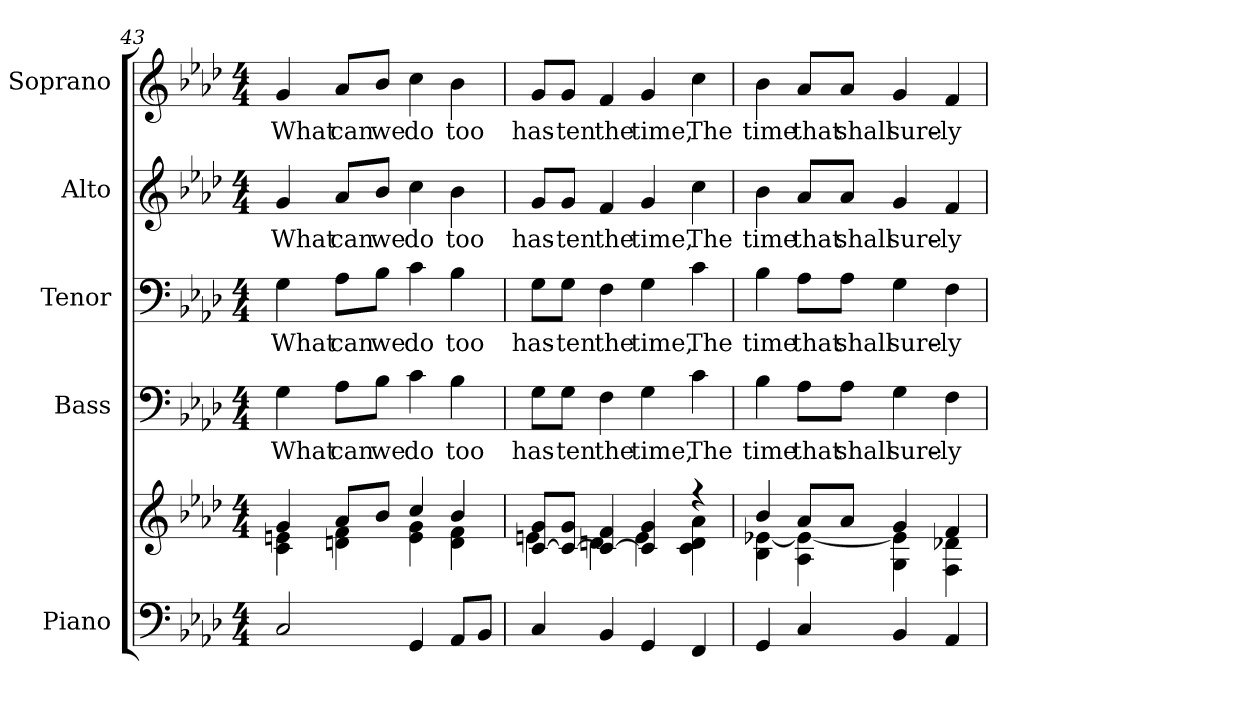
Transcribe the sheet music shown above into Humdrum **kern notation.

**kern	**kern	**kern	**text	**kern	**text	**kern	**text	**kern	**text
*part5	*part5	*part4	*part4	*part3	*part3	*part2	*part2	*part1	*part1
*staff6	*staff5	*staff4	*staff4	*staff3	*staff3	*staff2	*staff2	*staff1	*staff1
*I"Piano	*	*I"Bass	*	*I"Tenor	*	*I"Alto	*	*I"Soprano	*
*I'Pno.	*	*I'B.	*	*I'T.	*	*I'A.	*	*I'S.	*
!!LO:PB:g=z
*clefF4	*clefG2	*clefF4	*	*clefF4	*	*clefG2	*	*clefG2	*
*k[b-e-a-d-]	*k[b-e-a-d-]	*k[b-e-a-d-]	*	*k[b-e-a-d-]	*	*k[b-e-a-d-]	*	*k[b-e-a-d-]	*
*A-:	*A-:	*A-:	*	*A-:	*	*A-:	*	*A-:	*
*M4/4	*M4/4	*M4/4	*	*M4/4	*	*M4/4	*	*M4/4	*
=43	=43	=43	=43	=43	=43	=43	=43	=43	=43
*	*^	*	*	*	*	*	*	*	*
!	!	!	!	!LO:LY:b:color=#000000	!	!	!	!	!	!
!	!	!	!	!	!	!LO:LY:b:color=#000000	!	!	!	!
!	!	!	!	!	!	!	!	!LO:LY:b:color=#000000	!	!
!	!	!	!	!	!	!	!	!	!	!LO:LY:b:color=#000000
2Ci/	4gi/	4ci\ 4eni	4Gi\	What	4Gi\	What	4gi/	What	4gi/	What
!	!	!	!	!LO:LY:b:color=#000000	!	!	!	!	!	!
!	!	!	!	!	!	!LO:LY:b:color=#000000	!	!	!	!
!	!	!	!	!	!	!	!	!LO:LY:b:color=#000000	!	!
!	!	!	!	!	!	!	!	!	!	!LO:LY:b:color=#000000
.	8a-i/L	4dni\ 4fi	8A-i\L	can	8A-i\L	can	8a-i/L	can	8a-i/L	can
!	!	!	!	!LO:LY:b:color=#000000	!	!	!	!	!	!
!	!	!	!	!	!	!LO:LY:b:color=#000000	!	!	!	!
!	!	!	!	!	!	!	!	!LO:LY:b:color=#000000	!	!
!	!	!	!	!	!	!	!	!	!	!LO:LY:b:color=#000000
.	8b-i/J	.	8B-i\J	we	8B-i\J	we	8b-i/J	we	8b-i/J	we
!	!	!	!	!LO:LY:b:color=#000000	!	!	!	!	!	!
!	!	!	!	!	!	!LO:LY:b:color=#000000	!	!	!	!
!	!	!	!	!	!	!	!	!LO:LY:b:color=#000000	!	!
!	!	!	!	!	!	!	!	!	!	!LO:LY:b:color=#000000
4GGi/	4cci/	4ei\ 4gi	4ci\	do	4ci\	do	4cci\	do	4cci\	do
!	!	!	!	!LO:LY:b:color=#000000	!	!	!	!	!	!
!	!	!	!	!	!	!LO:LY:b:color=#000000	!	!	!	!
!	!	!	!	!	!	!	!	!LO:LY:b:color=#000000	!	!
!	!	!	!	!	!	!	!	!	!	!LO:LY:b:color=#000000
8AA-i/L	4b-i/	4di\ 4fi	4B-i\	too	4B-i\	too	4b-i\	too	4b-i\	too
8BB-i/J	.	.	.	.	.	.	.	.	.	.
=44	=44	=44	=44	=44	=44	=44	=44	=44	=44	=44
!	!	!	!	!LO:LY:b:color=#000000	!	!	!	!	!	!
!	!	!	!	!	!	!LO:LY:b:color=#000000	!	!	!	!
!	!	!	!	!	!	!	!	!LO:LY:b:color=#000000	!	!
!	!	!	!	!	!	!	!	!	!	!LO:LY:b:color=#000000
4Ci/	[>8ci/ 8gi/L	4eni\	8Gi\L	has-	8Gi\L	has-	8gi/L	has-	8gi/L	has-
!	!	!	!	!LO:LY:b:color=#000000	!	!	!	!	!	!
!	!	!	!	!	!	!LO:LY:b:color=#000000	!	!	!	!
!	!	!	!	!	!	!	!	!LO:LY:b:color=#000000	!	!
!	!	!	!	!	!	!	!	!	!	!LO:LY:b:color=#000000
.	8ci_>/ 8gi/J	.	8Gi\J	-ten	8Gi\J	-ten	8gi/J	-ten	8gi/J	-ten
!	!	!	!	!LO:LY:b:color=#000000	!	!	!	!	!	!
!	!	!	!	!	!	!LO:LY:b:color=#000000	!	!	!	!
!	!	!	!	!	!	!	!	!LO:LY:b:color=#000000	!	!
!	!	!	!	!	!	!	!	!	!	!LO:LY:b:color=#000000
4BB-i/	4ci/_> 4fi	4dni\	4Fi\	the	4Fi\	the	4fi/	the	4fi/	the
!	!	!	!	!LO:LY:b:color=#000000	!	!	!	!	!	!
!	!	!	!	!	!	!LO:LY:b:color=#000000	!	!	!	!
!	!	!	!	!	!	!	!	!LO:LY:b:color=#000000	!	!
!	!	!	!	!	!	!	!	!	!	!LO:LY:b:color=#000000
4GGi/	4ci/] 4gi	4ei\	4Gi\	time,	4Gi\	time,	4gi/	time,	4gi/	time,
!	!	!	!	!LO:LY:b:color=#000000	!	!	!	!	!	!
!	!	!	!	!	!	!LO:LY:b:color=#000000	!	!	!	!
!	!	!	!	!	!	!	!	!LO:LY:b:color=#000000	!	!
!	!	!	!	!	!	!	!	!	!	!LO:LY:b:color=#000000
4FFi/	4r	4ci\ 4di 4a-i	4ci\	The	4ci\	The	4cci\	The	4cci\	The
!!LO:PB:g=z
=45	=45	=45	=45	=45	=45	=45	=45	=45	=45	=45
!	!	!	!	!LO:LY:b:color=#000000	!	!	!	!	!	!
!	!	!	!	!	!	!LO:LY:b:color=#000000	!	!	!	!
!	!	!	!	!	!	!	!	!LO:LY:b:color=#000000	!	!
!	!	!	!	!	!	!	!	!	!	!LO:LY:b:color=#000000
4GGi/	4b-i/	4B-i\ [<4e-Xi	4B-i\	time	4B-i\	time	4b-i\	time	4b-i\	time
!	!	!	!	!LO:LY:b:color=#000000	!	!	!	!	!	!
!	!	!	!	!	!	!LO:LY:b:color=#000000	!	!	!	!
!	!	!	!	!	!	!	!	!LO:LY:b:color=#000000	!	!
!	!	!	!	!	!	!	!	!	!	!LO:LY:b:color=#000000
4Ci/	8a-i/L	4A-i\ 4e-i_<	8A-i\L	that	8A-i\L	that	8a-i/L	that	8a-i/L	that
!	!	!	!	!LO:LY:b:color=#000000	!	!	!	!	!	!
!	!	!	!	!	!	!LO:LY:b:color=#000000	!	!	!	!
!	!	!	!	!	!	!	!	!LO:LY:b:color=#000000	!	!
!	!	!	!	!	!	!	!	!	!	!LO:LY:b:color=#000000
.	8a-i/J	.	8A-i\J	shall	8A-i\J	shall	8a-i/J	shall	8a-i/J	shall
!	!	!	!	!LO:LY:b:color=#000000	!	!	!	!	!	!
!	!	!	!	!	!	!LO:LY:b:color=#000000	!	!	!	!
!	!	!	!	!	!	!	!	!LO:LY:b:color=#000000	!	!
!	!	!	!	!	!	!	!	!	!	!LO:LY:b:color=#000000
4BB-i/	4gi/	4Gi\ 4e-i]	4Gi\	sure-	4Gi\	sure-	4gi/	sure-	4gi/	sure-
!	!	!	!	!LO:LY:b:color=#000000	!	!	!	!	!	!
!	!	!	!	!	!	!LO:LY:b:color=#000000	!	!	!	!
!	!	!	!	!	!	!	!	!LO:LY:b:color=#000000	!	!
!	!	!	!	!	!	!	!	!	!	!LO:LY:b:color=#000000
4AA-i/	4fi/	4Fi\ 4d-Xi	4Fi\	-ly	4Fi\	-ly	4fi/	-ly	4fi/	-ly
*	*v	*v	*	*	*	*	*	*	*	*
=	=	=	=	=	=	=	=	=	=
*-	*-	*-	*-	*-	*-	*-	*-	*-	*-
